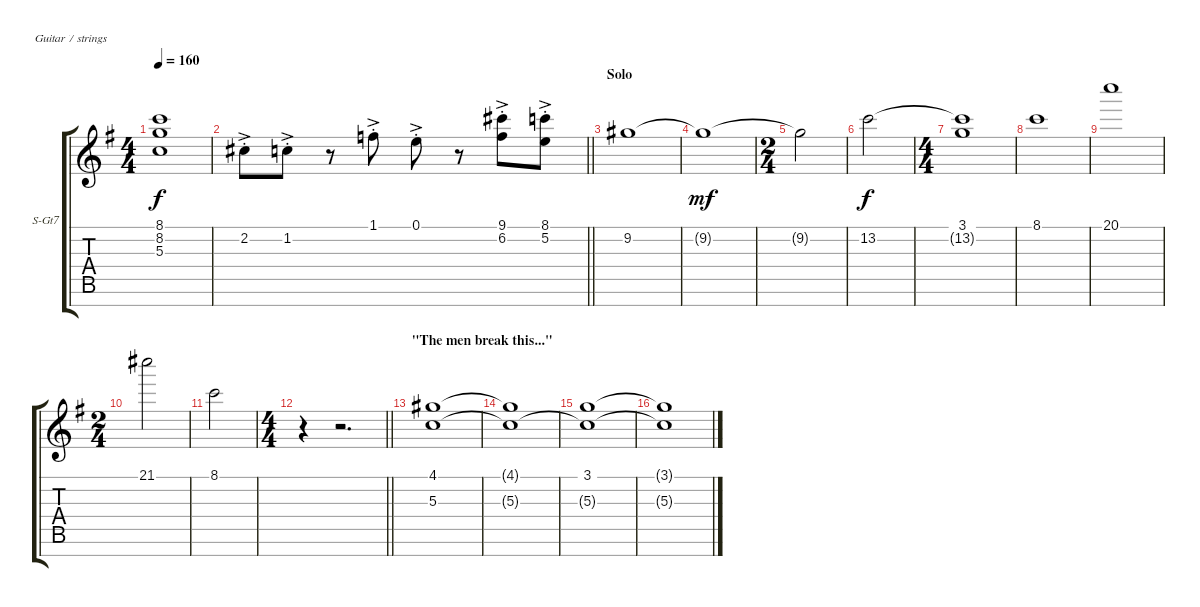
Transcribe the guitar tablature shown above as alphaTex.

\bracketExtendMode groupsimilarinstruments
\firstSystemTrackNameOrientation horizontal
\otherSystemsTrackNameOrientation horizontal
\track ("Keyboard 2 - Brat/Shagrath" "S-Gt7") {instrument stringensemble1}
\staff {score tabs}
\tuning (E4 B3 G3 D3 A2 E2 B1)
\displaytranspose 12
\ts (4 4)
\tempo 160
\clef g2
\ks g
(8.1{t} 8.2 5.3{t}).1{dy f} |
\barLineRight lightlight
2.2{ac st}.8 1.2{ac st}.8 r.8 1.1{ac st}.8 0.1{ac st}.8 r.8 (9.1{ac st} 6.2{ac st}).8 (8.1{ac st} 5.2{ac st}).8 |
\section ("" "Solo")
9.2.1 |
9.2{t}.1{dy mf} |
\ts (2 4)
9.2{t}.2 |
13.2.2{dy f} |
\ts (4 4)
(3.1 13.2{t}).1 |
8.1.1 |
20.1.1 |
\ts (2 4)
21.1.2 |
8.1.2 |
\ts (4 4)
\barLineRight lightlight
r.4 r.2{d} |
\section ("" "\"The men break this...\"")
(4.1 5.3).1 |
(4.1{t} 5.3{t}).1 |
(3.1 5.3{t}).1 |
(3.1{t} 5.3{t}).1
